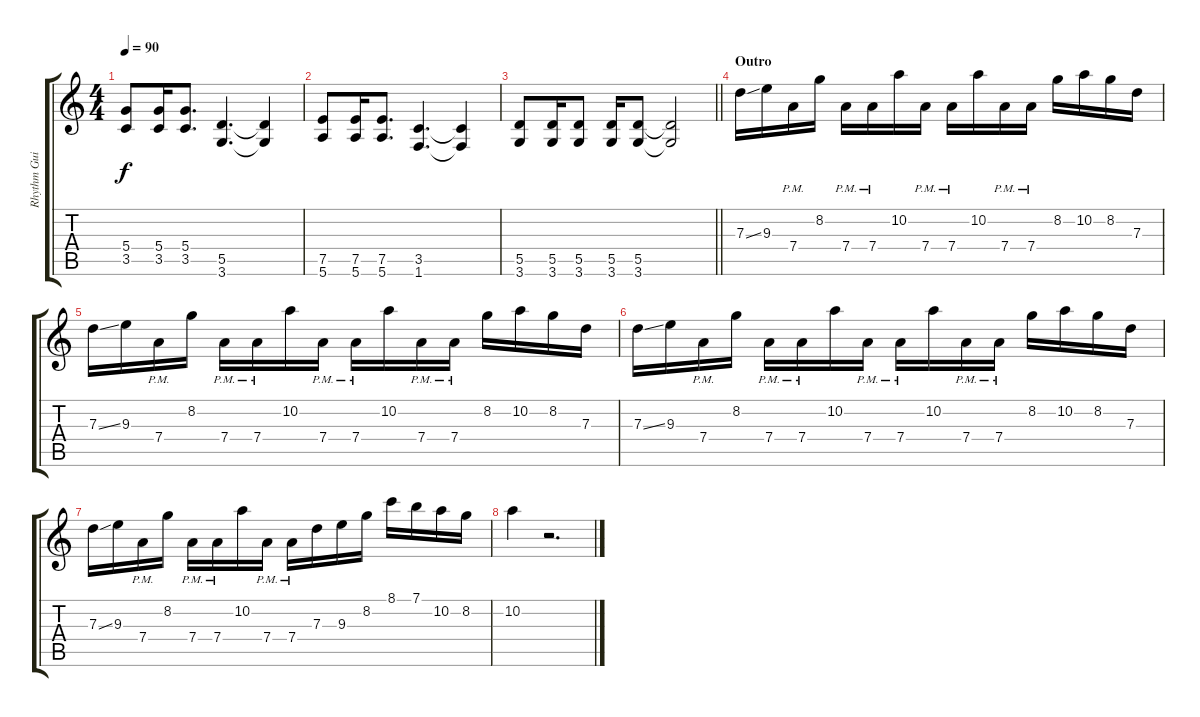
\track ("Rhythm Guitar 1: Jack-Roger Olsen" "Rhythm Gui") {instrument distortionguitar}
\staff {score tabs}
\tuning (E4 B3 G3 D3 A2 E2) {hide}
\ts (4 4)
\tempo 90
\clef g2
\ks aminor
(5.4 3.5).8{dy f} (5.4 3.5).16 (5.4 3.5).8{d} (5.5 3.6).4{d} (5.5{t} 3.6{t}).4 |
(7.5 5.6).8 (7.5 5.6).16 (7.5 5.6).8{d} (3.5 1.6).4{d} (3.5{t} 1.6{t}).4 |
\barLineRight lightlight
(5.5 3.6).8 (5.5 3.6).16 (5.5 3.6).8 (5.5 3.6).16 (5.5 3.6).8 (5.5{t} 3.6{t}).2 |
\section ("" "Outro")
7.3{ss}.16 9.3.16 7.4{pm}.16 8.2.16 7.4{pm}.16 7.4{pm}.16 10.2.16 7.4{pm}.16 7.4{pm}.16 10.2.16 7.4{pm}.16 7.4{pm}.16 8.2.16 10.2.16 8.2.16 7.3.16 |
7.3{ss}.16 9.3.16 7.4{pm}.16 8.2.16 7.4{pm}.16 7.4{pm}.16 10.2.16 7.4{pm}.16 7.4{pm}.16 10.2.16 7.4{pm}.16 7.4{pm}.16 8.2.16 10.2.16 8.2.16 7.3.16 |
7.3{ss}.16 9.3.16 7.4{pm}.16 8.2.16 7.4{pm}.16 7.4{pm}.16 10.2.16 7.4{pm}.16 7.4{pm}.16 10.2.16 7.4{pm}.16 7.4{pm}.16 8.2.16 10.2.16 8.2.16 7.3.16 |
7.3{ss}.16 9.3.16 7.4{pm}.16 8.2.16 7.4{pm}.16 7.4{pm}.16 10.2.16 7.4{pm}.16 7.4{pm}.16 7.3.16 9.3.16 8.2.16 8.1.16 7.1.16 10.2.16 8.2.16 |
10.2.4 r.2{d}
